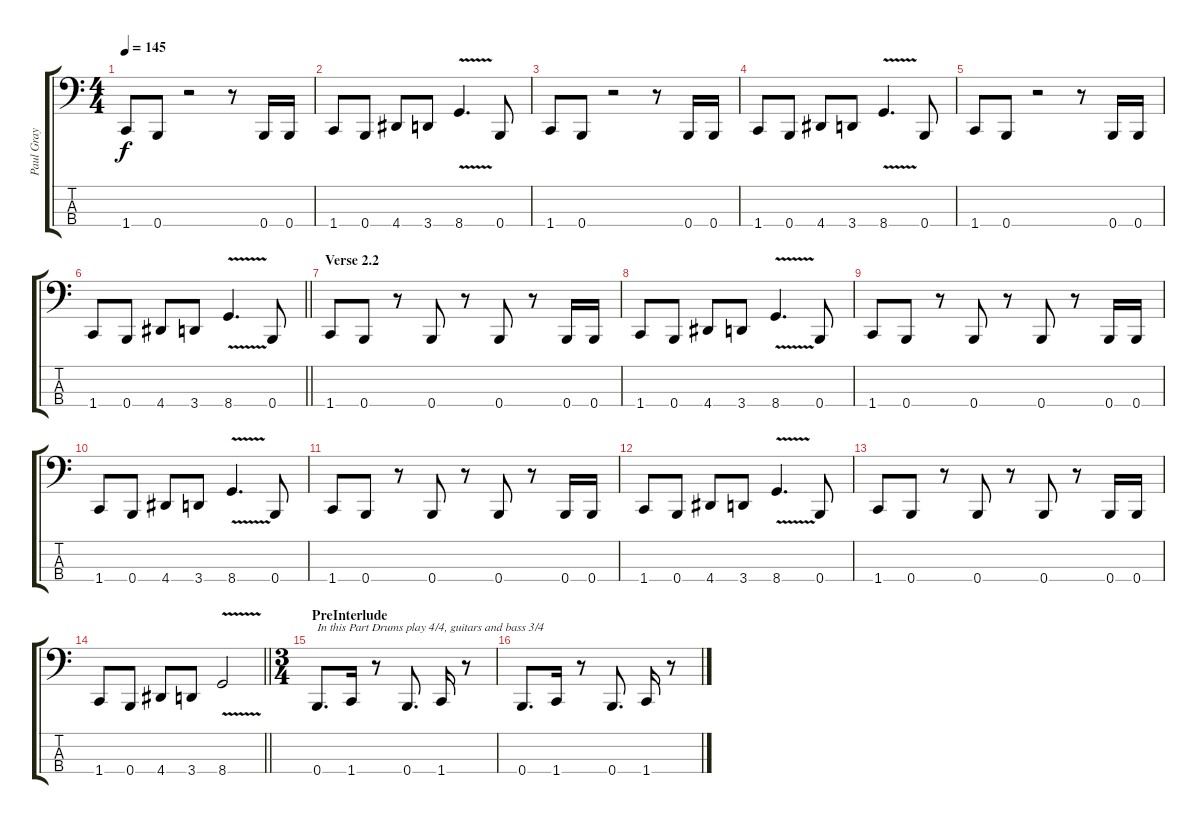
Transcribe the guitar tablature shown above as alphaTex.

\track ("Paul Gray" "Paul Gray") {instrument electricbasspick}
\staff {score tabs}
\tuning (E2 B1 Gb1 B0) {hide}
\ts (4 4)
\tempo 145
\clef f4
\ks c
1.4.8{dy f} 0.4.8 r.2 r.8 0.4.16 0.4.16 |
1.4.8 0.4.8 4.4.8 3.4.8 8.4{v}.4{d} 0.4.8 |
1.4.8 0.4.8 r.2 r.8 0.4.16 0.4.16 |
1.4.8 0.4.8 4.4.8 3.4.8 8.4{v}.4{d} 0.4.8 |
1.4.8 0.4.8 r.2 r.8 0.4.16 0.4.16 |
\barLineRight lightlight
1.4.8 0.4.8 4.4.8 3.4.8 8.4{v}.4{d} 0.4.8 |
\section ("" "Verse 2.2")
1.4.8 0.4.8 r.8 0.4.8 r.8 0.4.8 r.8 0.4.16 0.4.16 |
1.4.8 0.4.8 4.4.8 3.4.8 8.4{v}.4{d} 0.4.8 |
1.4.8 0.4.8 r.8 0.4.8 r.8 0.4.8 r.8 0.4.16 0.4.16 |
1.4.8 0.4.8 4.4.8 3.4.8 8.4{v}.4{d} 0.4.8 |
1.4.8 0.4.8 r.8 0.4.8 r.8 0.4.8 r.8 0.4.16 0.4.16 |
1.4.8 0.4.8 4.4.8 3.4.8 8.4{v}.4{d} 0.4.8 |
1.4.8 0.4.8 r.8 0.4.8 r.8 0.4.8 r.8 0.4.16 0.4.16 |
\barLineRight lightlight
1.4.8 0.4.8 4.4.8 3.4.8 8.4{v}.2 |
\ts (3 4)
\section ("" "PreInterlude")
0.4.8{d txt "In this Part Drums play 4/4, guitars and bass 3/4"} 1.4.16 r.8 0.4.8{d} 1.4.16 r.8 |
0.4.8{d} 1.4.16 r.8 0.4.8{d} 1.4.16 r.8
